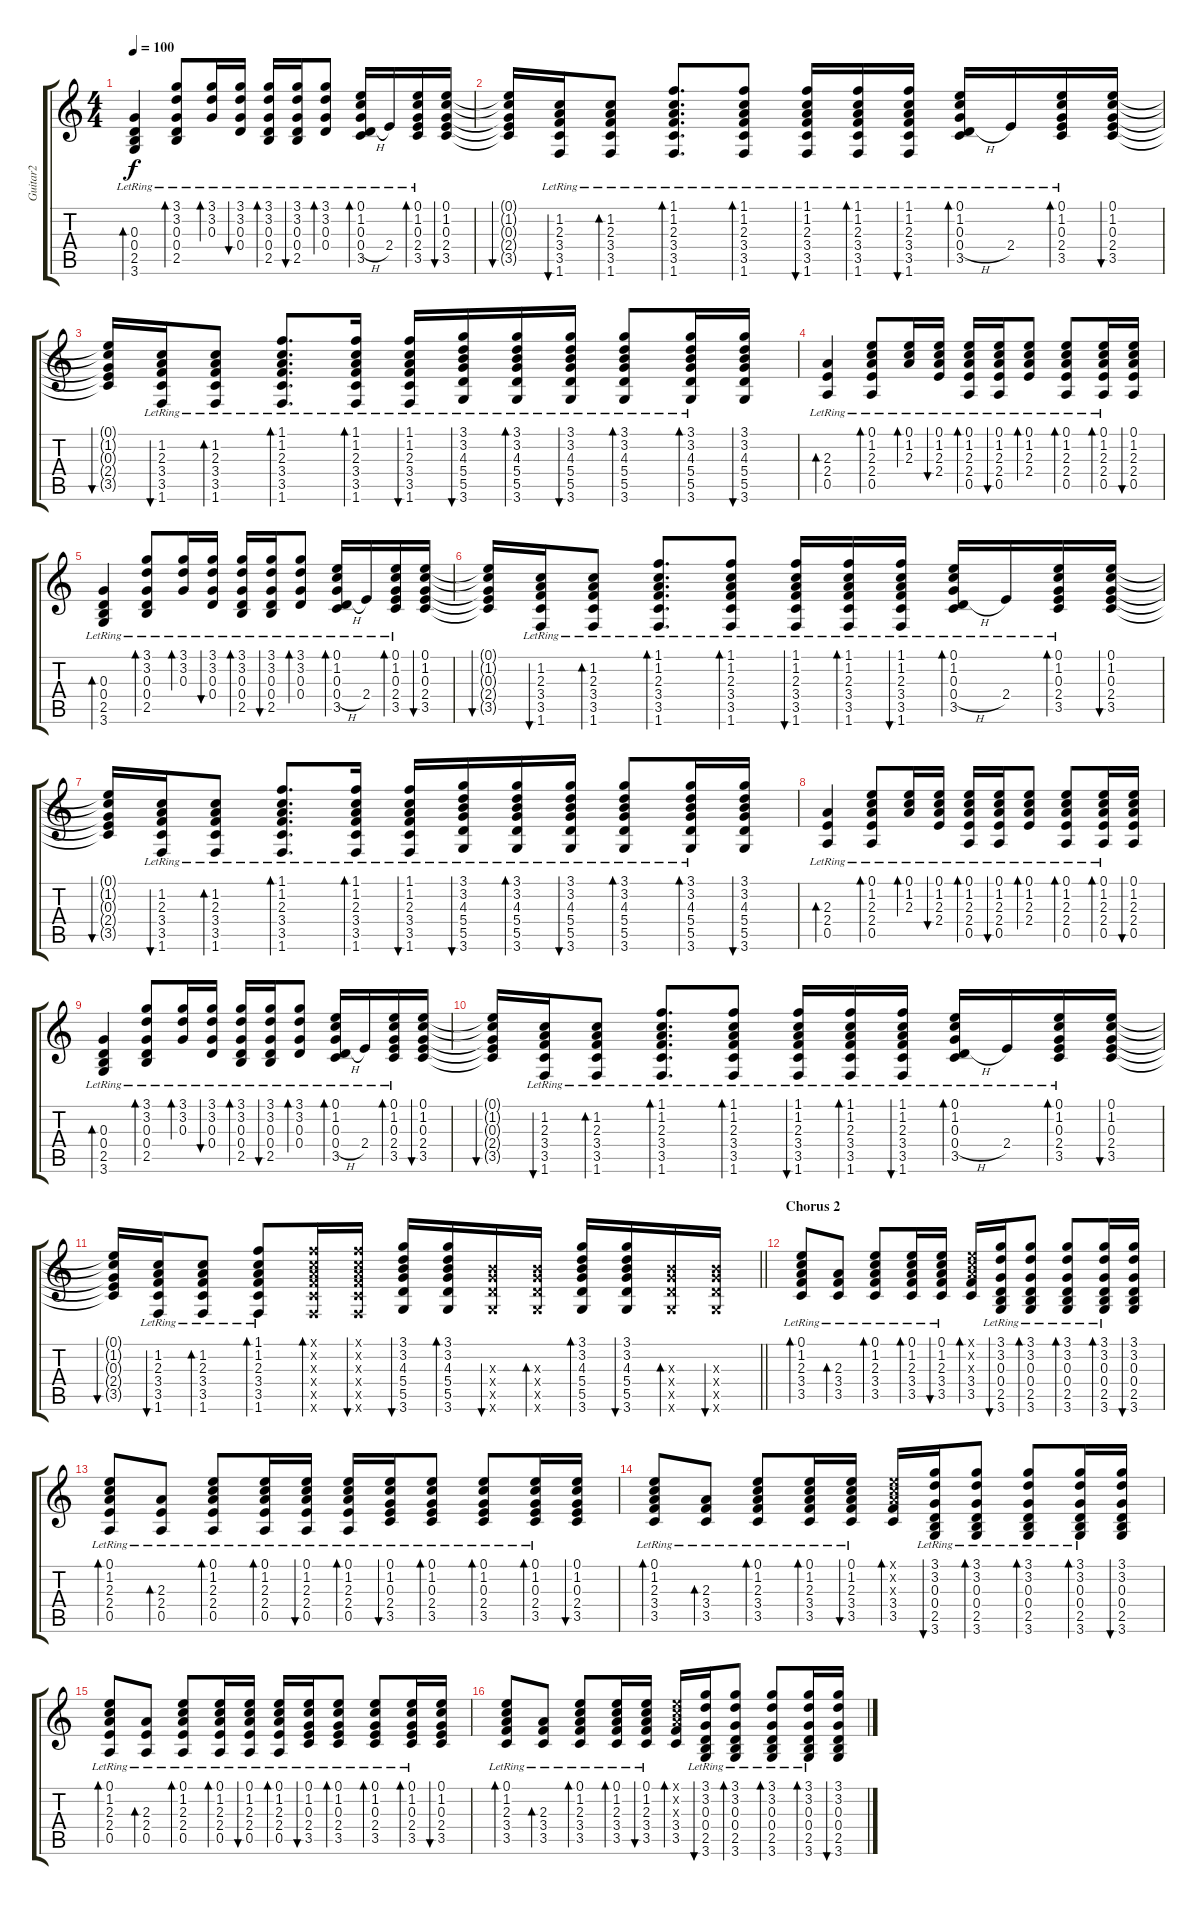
\track ("Guitar2" "Guitar2") {instrument acousticguitarnylon}
\staff {score tabs}
\tuning (E4 B3 G3 D3 A2 E2) {hide}
\ts (4 4)
\tempo 100
\clef g2
\ks c
(0.3{lr} 0.4{lr} 2.5{lr} 3.6{lr}).4{bd 30 dy f} (3.1{lr} 3.2{lr} 0.3{lr} 0.4{lr} 2.5{lr}).8{bd 30} (3.1{lr} 3.2{lr} 0.3{lr}).16{bd 30} (3.1{lr} 3.2{lr} 0.3{lr} 0.4{lr}).16{bu 30} (3.1{lr} 3.2{lr} 0.3{lr} 0.4{lr} 2.5{lr}).16{bd 30} (3.1{lr} 3.2{lr} 0.3{lr} 0.4{lr} 2.5{lr}).16{bu 30} (3.1{lr} 3.2{lr} 0.3{lr} 0.4{lr}).8{bd 30} (0.1{lr} 1.2{lr} 0.3{lr} 0.4{h lr} 3.5{lr}).16{bd 30} 2.4{lr}.16 (0.1{lr} 1.2{lr} 0.3{lr} 2.4{lr} 3.5{lr}).16{bd 30} (0.1 1.2 0.3 2.4 3.5).16{bu 30} |
(0.1{t} 1.2{t} 0.3{t} 2.4{t} 3.5{t}).16{bu 30} (1.2{lr} 2.3{lr} 3.4{lr} 3.5{lr} 1.6{lr}).16{bu 30} (1.2{lr} 2.3{lr} 3.4{lr} 3.5{lr} 1.6{lr}).8{bd 30} (1.1{lr} 1.2{lr} 2.3{lr} 3.4{lr} 3.5{lr} 1.6{lr}).8{d bd 30} (1.1{lr} 1.2{lr} 2.3{lr} 3.4{lr} 3.5{lr} 1.6{lr}).8{bd 30} (1.1{lr} 1.2{lr} 2.3{lr} 3.4{lr} 3.5{lr} 1.6{lr}).16{bu 30} (1.1{lr} 1.2{lr} 2.3{lr} 3.4{lr} 3.5{lr} 1.6{lr}).16{bd 30} (1.1{lr} 1.2{lr} 2.3{lr} 3.4{lr} 3.5{lr} 1.6{lr}).16{bu 30} (0.1{lr} 1.2{lr} 0.3{lr} 0.4{h lr} 3.5{lr}).16{bd 30} 2.4{lr}.16 (0.1{lr} 1.2{lr} 0.3{lr} 2.4{lr} 3.5{lr}).16{bd 30} (0.1 1.2 0.3 2.4 3.5).16{bu 30} |
(0.1{t} 1.2{t} 0.3{t} 2.4{t} 3.5{t}).16{bu 30} (1.2{lr} 2.3{lr} 3.4{lr} 3.5{lr} 1.6{lr}).16{bu 30} (1.2{lr} 2.3{lr} 3.4{lr} 3.5{lr} 1.6{lr}).8{bd 30} (1.1{lr} 1.2{lr} 2.3{lr} 3.4{lr} 3.5{lr} 1.6{lr}).8{d bd 30} (1.1{lr} 1.2{lr} 2.3{lr} 3.4{lr} 3.5{lr} 1.6{lr}).16{bd 30} (1.1{lr} 1.2{lr} 2.3{lr} 3.4{lr} 3.5{lr} 1.6{lr}).16{bu 30} (3.1{lr} 3.2{lr} 4.3{lr} 5.4{lr} 5.5{lr} 3.6{lr}).16{bu 30} (3.1{lr} 3.2{lr} 4.3{lr} 5.4{lr} 5.5{lr} 3.6{lr}).16{bd 30} (3.1{lr} 3.2{lr} 4.3{lr} 5.4{lr} 5.5{lr} 3.6{lr}).16{bu 30} (3.1{lr} 3.2{lr} 4.3{lr} 5.4{lr} 5.5{lr} 3.6{lr}).8{bd 30} (3.1{lr} 3.2{lr} 4.3{lr} 5.4{lr} 5.5{lr} 3.6{lr}).16{bd 30} (3.1 3.2 4.3 5.4 5.5 3.6).16{bu 30} |
(2.3{lr} 2.4{lr} 0.5{lr}).4{bd 30} (0.1{lr} 1.2{lr} 2.3{lr} 2.4{lr} 0.5{lr}).8{bd 30} (0.1{lr} 1.2{lr} 2.3{lr}).16{bd 30} (0.1{lr} 1.2{lr} 2.3{lr} 2.4{lr}).16{bu 30} (0.1{lr} 1.2{lr} 2.3{lr} 2.4{lr} 0.5{lr}).16{bd 30} (0.1{lr} 1.2{lr} 2.3{lr} 2.4{lr} 0.5{lr}).16{bu 30} (0.1{lr} 1.2{lr} 2.3{lr} 2.4{lr}).8{bd 30} (0.1{lr} 1.2{lr} 2.3{lr} 2.4{lr} 0.5{lr}).8{bd 30} (0.1{lr} 1.2{lr} 2.3{lr} 2.4{lr} 0.5{lr}).16{bd 30} (0.1 1.2 2.3 2.4 0.5).16{bu 30} |
(0.3{lr} 0.4{lr} 2.5{lr} 3.6{lr}).4{bd 30} (3.1{lr} 3.2{lr} 0.3{lr} 0.4{lr} 2.5{lr}).8{bd 30} (3.1{lr} 3.2{lr} 0.3{lr}).16{bd 30} (3.1{lr} 3.2{lr} 0.3{lr} 0.4{lr}).16{bu 30} (3.1{lr} 3.2{lr} 0.3{lr} 0.4{lr} 2.5{lr}).16{bd 30} (3.1{lr} 3.2{lr} 0.3{lr} 0.4{lr} 2.5{lr}).16{bu 30} (3.1{lr} 3.2{lr} 0.3{lr} 0.4{lr}).8{bd 30} (0.1{lr} 1.2{lr} 0.3{lr} 0.4{h lr} 3.5{lr}).16{bd 30} 2.4{lr}.16 (0.1{lr} 1.2{lr} 0.3{lr} 2.4{lr} 3.5{lr}).16{bd 30} (0.1 1.2 0.3 2.4 3.5).16{bu 30} |
(0.1{t} 1.2{t} 0.3{t} 2.4{t} 3.5{t}).16{bu 30} (1.2{lr} 2.3{lr} 3.4{lr} 3.5{lr} 1.6{lr}).16{bu 30} (1.2{lr} 2.3{lr} 3.4{lr} 3.5{lr} 1.6{lr}).8{bd 30} (1.1{lr} 1.2{lr} 2.3{lr} 3.4{lr} 3.5{lr} 1.6{lr}).8{d bd 30} (1.1{lr} 1.2{lr} 2.3{lr} 3.4{lr} 3.5{lr} 1.6{lr}).8{bd 30} (1.1{lr} 1.2{lr} 2.3{lr} 3.4{lr} 3.5{lr} 1.6{lr}).16{bu 30} (1.1{lr} 1.2{lr} 2.3{lr} 3.4{lr} 3.5{lr} 1.6{lr}).16{bd 30} (1.1{lr} 1.2{lr} 2.3{lr} 3.4{lr} 3.5{lr} 1.6{lr}).16{bu 30} (0.1{lr} 1.2{lr} 0.3{lr} 0.4{h lr} 3.5{lr}).16{bd 30} 2.4{lr}.16 (0.1{lr} 1.2{lr} 0.3{lr} 2.4{lr} 3.5{lr}).16{bd 30} (0.1 1.2 0.3 2.4 3.5).16{bu 30} |
(0.1{t} 1.2{t} 0.3{t} 2.4{t} 3.5{t}).16{bu 30} (1.2{lr} 2.3{lr} 3.4{lr} 3.5{lr} 1.6{lr}).16{bu 30} (1.2{lr} 2.3{lr} 3.4{lr} 3.5{lr} 1.6{lr}).8{bd 30} (1.1{lr} 1.2{lr} 2.3{lr} 3.4{lr} 3.5{lr} 1.6{lr}).8{d bd 30} (1.1{lr} 1.2{lr} 2.3{lr} 3.4{lr} 3.5{lr} 1.6{lr}).16{bd 30} (1.1{lr} 1.2{lr} 2.3{lr} 3.4{lr} 3.5{lr} 1.6{lr}).16{bu 30} (3.1{lr} 3.2{lr} 4.3{lr} 5.4{lr} 5.5{lr} 3.6{lr}).16{bu 30} (3.1{lr} 3.2{lr} 4.3{lr} 5.4{lr} 5.5{lr} 3.6{lr}).16{bd 30} (3.1{lr} 3.2{lr} 4.3{lr} 5.4{lr} 5.5{lr} 3.6{lr}).16{bu 30} (3.1{lr} 3.2{lr} 4.3{lr} 5.4{lr} 5.5{lr} 3.6{lr}).8{bd 30} (3.1{lr} 3.2{lr} 4.3{lr} 5.4{lr} 5.5{lr} 3.6{lr}).16{bd 30} (3.1 3.2 4.3 5.4 5.5 3.6).16{bu 30} |
(2.3{lr} 2.4{lr} 0.5{lr}).4{bd 30} (0.1{lr} 1.2{lr} 2.3{lr} 2.4{lr} 0.5{lr}).8{bd 30} (0.1{lr} 1.2{lr} 2.3{lr}).16{bd 30} (0.1{lr} 1.2{lr} 2.3{lr} 2.4{lr}).16{bu 30} (0.1{lr} 1.2{lr} 2.3{lr} 2.4{lr} 0.5{lr}).16{bd 30} (0.1{lr} 1.2{lr} 2.3{lr} 2.4{lr} 0.5{lr}).16{bu 30} (0.1{lr} 1.2{lr} 2.3{lr} 2.4{lr}).8{bd 30} (0.1{lr} 1.2{lr} 2.3{lr} 2.4{lr} 0.5{lr}).8{bd 30} (0.1{lr} 1.2{lr} 2.3{lr} 2.4{lr} 0.5{lr}).16{bd 30} (0.1 1.2 2.3 2.4 0.5).16{bu 30} |
(0.3{lr} 0.4{lr} 2.5{lr} 3.6{lr}).4{bd 30} (3.1{lr} 3.2{lr} 0.3{lr} 0.4{lr} 2.5{lr}).8{bd 30} (3.1{lr} 3.2{lr} 0.3{lr}).16{bd 30} (3.1{lr} 3.2{lr} 0.3{lr} 0.4{lr}).16{bu 30} (3.1{lr} 3.2{lr} 0.3{lr} 0.4{lr} 2.5{lr}).16{bd 30} (3.1{lr} 3.2{lr} 0.3{lr} 0.4{lr} 2.5{lr}).16{bu 30} (3.1{lr} 3.2{lr} 0.3{lr} 0.4{lr}).8{bd 30} (0.1{lr} 1.2{lr} 0.3{lr} 0.4{h lr} 3.5{lr}).16{bd 30} 2.4{lr}.16 (0.1{lr} 1.2{lr} 0.3{lr} 2.4{lr} 3.5{lr}).16{bd 30} (0.1 1.2 0.3 2.4 3.5).16{bu 30} |
(0.1{t} 1.2{t} 0.3{t} 2.4{t} 3.5{t}).16{bu 30} (1.2{lr} 2.3{lr} 3.4{lr} 3.5{lr} 1.6{lr}).16{bu 30} (1.2{lr} 2.3{lr} 3.4{lr} 3.5{lr} 1.6{lr}).8{bd 30} (1.1{lr} 1.2{lr} 2.3{lr} 3.4{lr} 3.5{lr} 1.6{lr}).8{d bd 30} (1.1{lr} 1.2{lr} 2.3{lr} 3.4{lr} 3.5{lr} 1.6{lr}).8{bd 30} (1.1{lr} 1.2{lr} 2.3{lr} 3.4{lr} 3.5{lr} 1.6{lr}).16{bu 30} (1.1{lr} 1.2{lr} 2.3{lr} 3.4{lr} 3.5{lr} 1.6{lr}).16{bd 30} (1.1{lr} 1.2{lr} 2.3{lr} 3.4{lr} 3.5{lr} 1.6{lr}).16{bu 30} (0.1{lr} 1.2{lr} 0.3{lr} 0.4{h lr} 3.5{lr}).16{bd 30} 2.4{lr}.16 (0.1{lr} 1.2{lr} 0.3{lr} 2.4{lr} 3.5{lr}).16{bd 30} (0.1 1.2 0.3 2.4 3.5).16{bu 30} |
\barLineRight lightlight
(0.1{t} 1.2{t} 0.3{t} 2.4{t} 3.5{t}).16{bu 30} (1.2{lr} 2.3{lr} 3.4{lr} 3.5{lr} 1.6{lr}).16{bu 30} (1.2{lr} 2.3{lr} 3.4{lr} 3.5{lr} 1.6{lr}).8{bd 30} (1.1{lr} 1.2{lr} 2.3{lr} 3.4{lr} 3.5{lr} 1.6{lr}).8{bd 30} (1.1{x} 1.2{x} 2.3{x} 3.4{x} 3.5{x} 1.6{x}).16{bd 30} (1.1{x} 1.2{x} 2.3{x} 3.4{x} 3.5{x} 1.6{x}).16{bu 30} (3.1 3.2 4.3 5.4 5.5 3.6).16{bu 30} (3.1 3.2 4.3 5.4 5.5 3.6).16{bd 30} (4.3{x} 5.4{x} 5.5{x} 3.6{x}).16{bu 30} (4.3{x} 5.4{x} 5.5{x} 3.6{x}).16{bd 30} (3.1 3.2 4.3 5.4 5.5 3.6).16{bd 30} (3.1 3.2 4.3 5.4 5.5 3.6).16{bu 30} (4.3{x} 5.4{x} 5.5{x} 3.6{x}).16{bd 30} (4.3{x} 5.4{x} 5.5{x} 3.6{x}).16{bu 30} |
\section ("" "Chorus 2")
(0.1{lr} 1.2{lr} 2.3{lr} 3.4{lr} 3.5{lr}).8{bd 30} (2.3{lr} 3.4{lr} 3.5{lr}).8{bd 30} (0.1{lr} 1.2{lr} 2.3{lr} 3.4{lr} 3.5{lr}).8{bd 30} (0.1{lr} 1.2{lr} 2.3{lr} 3.4{lr} 3.5{lr}).16{bd 30} (0.1{lr} 1.2{lr} 2.3{lr} 3.4{lr} 3.5{lr}).16{bu 30} (0.1{x} 1.2{x} 2.3{x} 3.4 3.5).16{bd 30} (3.1{lr} 3.2{lr} 0.3{lr} 0.4{lr} 2.5{lr} 3.6{lr}).16{bu 30} (3.1{lr} 3.2{lr} 0.3{lr} 0.4{lr} 2.5{lr} 3.6{lr}).8{bd 30} (3.1{lr} 3.2{lr} 0.3{lr} 0.4{lr} 2.5{lr} 3.6{lr}).8{bd 30} (3.1{lr} 3.2{lr} 0.3{lr} 0.4{lr} 2.5{lr} 3.6{lr}).16{bd 30} (3.1 3.2 0.3 0.4 2.5 3.6).16{bu 30} |
(0.1{lr} 1.2{lr} 2.3{lr} 2.4{lr} 0.5{lr}).8{bd 30} (2.3{lr} 2.4{lr} 0.5{lr}).8{bd 30} (0.1{lr} 1.2{lr} 2.3{lr} 2.4{lr} 0.5{lr}).8{bd 30} (0.1{lr} 1.2{lr} 2.3{lr} 2.4{lr} 0.5{lr}).16{bd 30} (0.1{lr} 1.2{lr} 2.3{lr} 2.4{lr} 0.5{lr}).16{bu 30} (0.1{lr} 1.2{lr} 2.3{lr} 2.4{lr} 0.5{lr}).16{bd 30} (0.1{lr} 1.2{lr} 0.3{lr} 2.4{lr} 3.5{lr}).16{bu 30} (0.1{lr} 1.2{lr} 0.3{lr} 2.4{lr} 3.5{lr}).8{bd 30} (0.1{lr} 1.2{lr} 0.3{lr} 2.4{lr} 3.5{lr}).8{bd 30} (0.1{lr} 1.2{lr} 0.3{lr} 2.4{lr} 3.5{lr}).16{bd 30} (0.1 1.2 0.3 2.4 3.5).16{bu 30} |
(0.1{lr} 1.2{lr} 2.3{lr} 3.4{lr} 3.5{lr}).8{bd 30} (2.3{lr} 3.4{lr} 3.5{lr}).8{bd 30} (0.1{lr} 1.2{lr} 2.3{lr} 3.4{lr} 3.5{lr}).8{bd 30} (0.1{lr} 1.2{lr} 2.3{lr} 3.4{lr} 3.5{lr}).16{bd 30} (0.1{lr} 1.2{lr} 2.3{lr} 3.4{lr} 3.5{lr}).16{bu 30} (0.1{x} 1.2{x} 2.3{x} 3.4 3.5).16{bd 30} (3.1{lr} 3.2{lr} 0.3{lr} 0.4{lr} 2.5{lr} 3.6{lr}).16{bu 30} (3.1{lr} 3.2{lr} 0.3{lr} 0.4{lr} 2.5{lr} 3.6{lr}).8{bd 30} (3.1{lr} 3.2{lr} 0.3{lr} 0.4{lr} 2.5{lr} 3.6{lr}).8{bd 30} (3.1{lr} 3.2{lr} 0.3{lr} 0.4{lr} 2.5{lr} 3.6{lr}).16{bd 30} (3.1 3.2 0.3 0.4 2.5 3.6).16{bu 30} |
(0.1{lr} 1.2{lr} 2.3{lr} 2.4{lr} 0.5{lr}).8{bd 30} (2.3{lr} 2.4{lr} 0.5{lr}).8{bd 30} (0.1{lr} 1.2{lr} 2.3{lr} 2.4{lr} 0.5{lr}).8{bd 30} (0.1{lr} 1.2{lr} 2.3{lr} 2.4{lr} 0.5{lr}).16{bd 30} (0.1{lr} 1.2{lr} 2.3{lr} 2.4{lr} 0.5{lr}).16{bu 30} (0.1{lr} 1.2{lr} 2.3{lr} 2.4{lr} 0.5{lr}).16{bd 30} (0.1{lr} 1.2{lr} 0.3{lr} 2.4{lr} 3.5{lr}).16{bu 30} (0.1{lr} 1.2{lr} 0.3{lr} 2.4{lr} 3.5{lr}).8{bd 30} (0.1{lr} 1.2{lr} 0.3{lr} 2.4{lr} 3.5{lr}).8{bd 30} (0.1{lr} 1.2{lr} 0.3{lr} 2.4{lr} 3.5{lr}).16{bd 30} (0.1 1.2 0.3 2.4 3.5).16{bu 30} |
(0.1{lr} 1.2{lr} 2.3{lr} 3.4{lr} 3.5{lr}).8{bd 30} (2.3{lr} 3.4{lr} 3.5{lr}).8{bd 30} (0.1{lr} 1.2{lr} 2.3{lr} 3.4{lr} 3.5{lr}).8{bd 30} (0.1{lr} 1.2{lr} 2.3{lr} 3.4{lr} 3.5{lr}).16{bd 30} (0.1{lr} 1.2{lr} 2.3{lr} 3.4{lr} 3.5{lr}).16{bu 30} (0.1{x} 1.2{x} 2.3{x} 3.4 3.5).16{bd 30} (3.1{lr} 3.2{lr} 0.3{lr} 0.4{lr} 2.5{lr} 3.6{lr}).16{bu 30} (3.1{lr} 3.2{lr} 0.3{lr} 0.4{lr} 2.5{lr} 3.6{lr}).8{bd 30} (3.1{lr} 3.2{lr} 0.3{lr} 0.4{lr} 2.5{lr} 3.6{lr}).8{bd 30} (3.1{lr} 3.2{lr} 0.3{lr} 0.4{lr} 2.5{lr} 3.6{lr}).16{bd 30} (3.1 3.2 0.3 0.4 2.5 3.6).16{bu 30}
